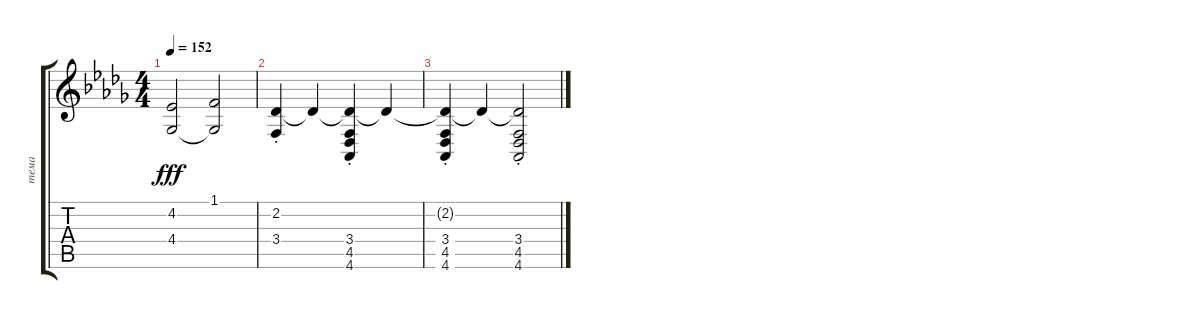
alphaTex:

\track ("тема" "тема") {instrument accordion}
\staff {score tabs}
\tuning (E4 B3 G3 D3 A2 E2) {hide}
\ts (4 4)
\tempo 152
\clef g2
\ks bbminor
(4.2 4.4).2{dy fff} (1.1 4.4{t}).2 |
(2.2 3.4{st}).4 2.2{t}.4 (2.2{t} 3.4{st} 4.5{st} 4.6{st}).4 2.2{t}.4 |
(2.2{t} 3.4{st} 4.5{st} 4.6{st}).4 2.2{t}.4 (2.2{t} 3.4{st} 4.5{st} 4.6{st}).2
